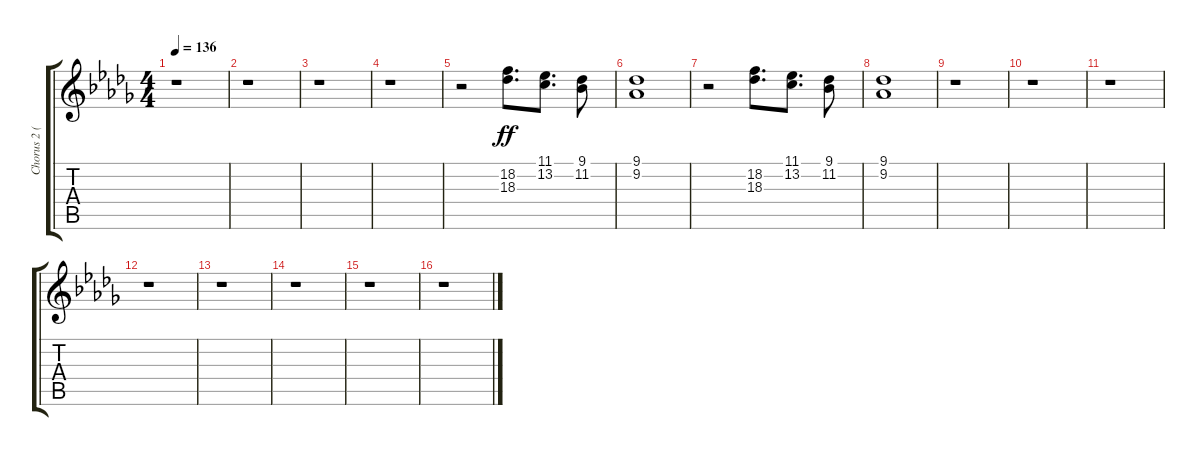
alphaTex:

\track ("Chorus 2 (Staff 1)" "Chorus 2 (") {instrument lead2sawtooth}
\staff {score tabs}
\tuning (E4 B3 G3 D3 A2 E2) {hide}
\ts (4 4)
\tempo 136
\clef g2
\ks db
r.1{dy ff} |
r.1 |
r.1 |
r.1 |
r.2 (18.2 18.3).8{d} (11.1 13.2).8{d} (9.1 11.2).8 |
(9.1 9.2).1 |
r.2 (18.2 18.3).8{d} (11.1 13.2).8{d} (9.1 11.2).8 |
(9.1 9.2).1 |
r.1 |
r.1 |
r.1 |
r.1 |
r.1 |
r.1 |
r.1 |
r.1
